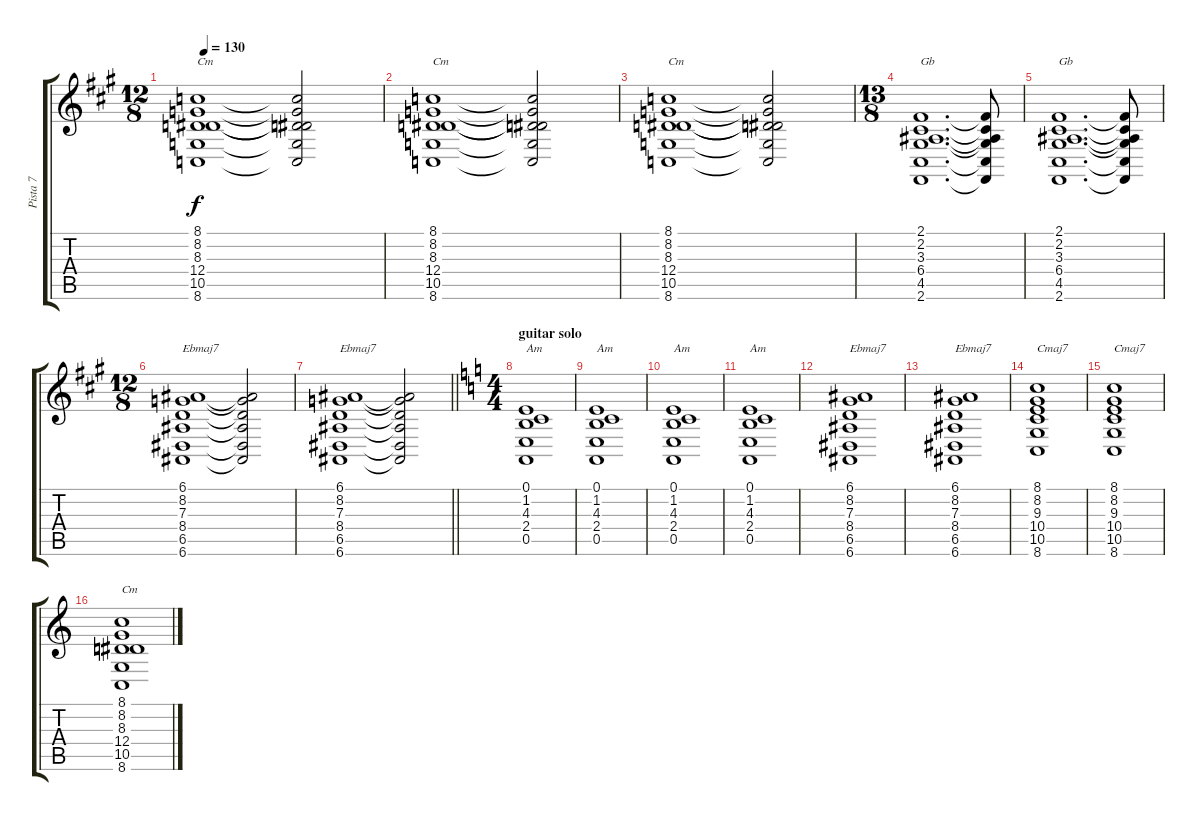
\track ("Pista 7" "Pista 7") {instrument pad1newage}
\staff {score tabs}
\tuning (E4 B3 G3 D3 A2 E2) {hide}
\ts (12 8)
\tempo 130
\clef g2
\ks a
(8.1 8.2 8.3 12.4 10.5 8.6).1{txt "Cm" dy f} (8.1{t} 8.2{t} 8.3{t} 12.4{t} 10.5{t} 8.6{t}).2 |
(8.1 8.2 8.3 12.4 10.5 8.6).1{txt "Cm"} (8.1{t} 8.2{t} 8.3{t} 12.4{t} 10.5{t} 8.6{t}).2 |
(8.1 8.2 8.3 12.4 10.5 8.6).1{txt "Cm"} (8.1{t} 8.2{t} 8.3{t} 12.4{t} 10.5{t} 8.6{t}).2 |
\ts (13 8)
(2.1 2.2 3.3 6.4 4.5 2.6).1{d txt "Gb"} (2.1{t} 2.2{t} 3.3{t} 6.4{t} 4.5{t} 2.6{t}).8 |
(2.1 2.2 3.3 6.4 4.5 2.6).1{d txt "Gb"} (2.1{t} 2.2{t} 3.3{t} 6.4{t} 4.5{t} 2.6{t}).8 |
\ts (12 8)
(6.1 8.2 7.3 8.4 6.5 6.6).1{txt "Ebmaj7"} (6.1{t} 8.2{t} 7.3{t} 8.4{t} 6.5{t} 6.6{t}).2 |
\barLineRight lightlight
(6.1 8.2 7.3 8.4 6.5 6.6).1{txt "Ebmaj7"} (6.1{t} 8.2{t} 7.3{t} 8.4{t} 6.5{t} 6.6{t}).2 |
\ts (4 4)
\section ("" "guitar solo")
\ks c
(0.1 1.2 4.3 2.4 0.5).1{txt "Am" volume 9} |
(0.1 1.2 4.3 2.4 0.5).1{txt "Am"} |
(0.1 1.2 4.3 2.4 0.5).1{txt "Am"} |
(0.1 1.2 4.3 2.4 0.5).1{txt "Am"} |
(6.1 8.2 7.3 8.4 6.5 6.6).1{txt "Ebmaj7"} |
(6.1 8.2 7.3 8.4 6.5 6.6).1{txt "Ebmaj7"} |
(8.1 8.2 9.3 10.4 10.5 8.6).1{txt "Cmaj7"} |
(8.1 8.2 9.3 10.4 10.5 8.6).1{txt "Cmaj7"} |
(8.1 8.2 8.3 12.4 10.5 8.6).1{txt "Cm"}
